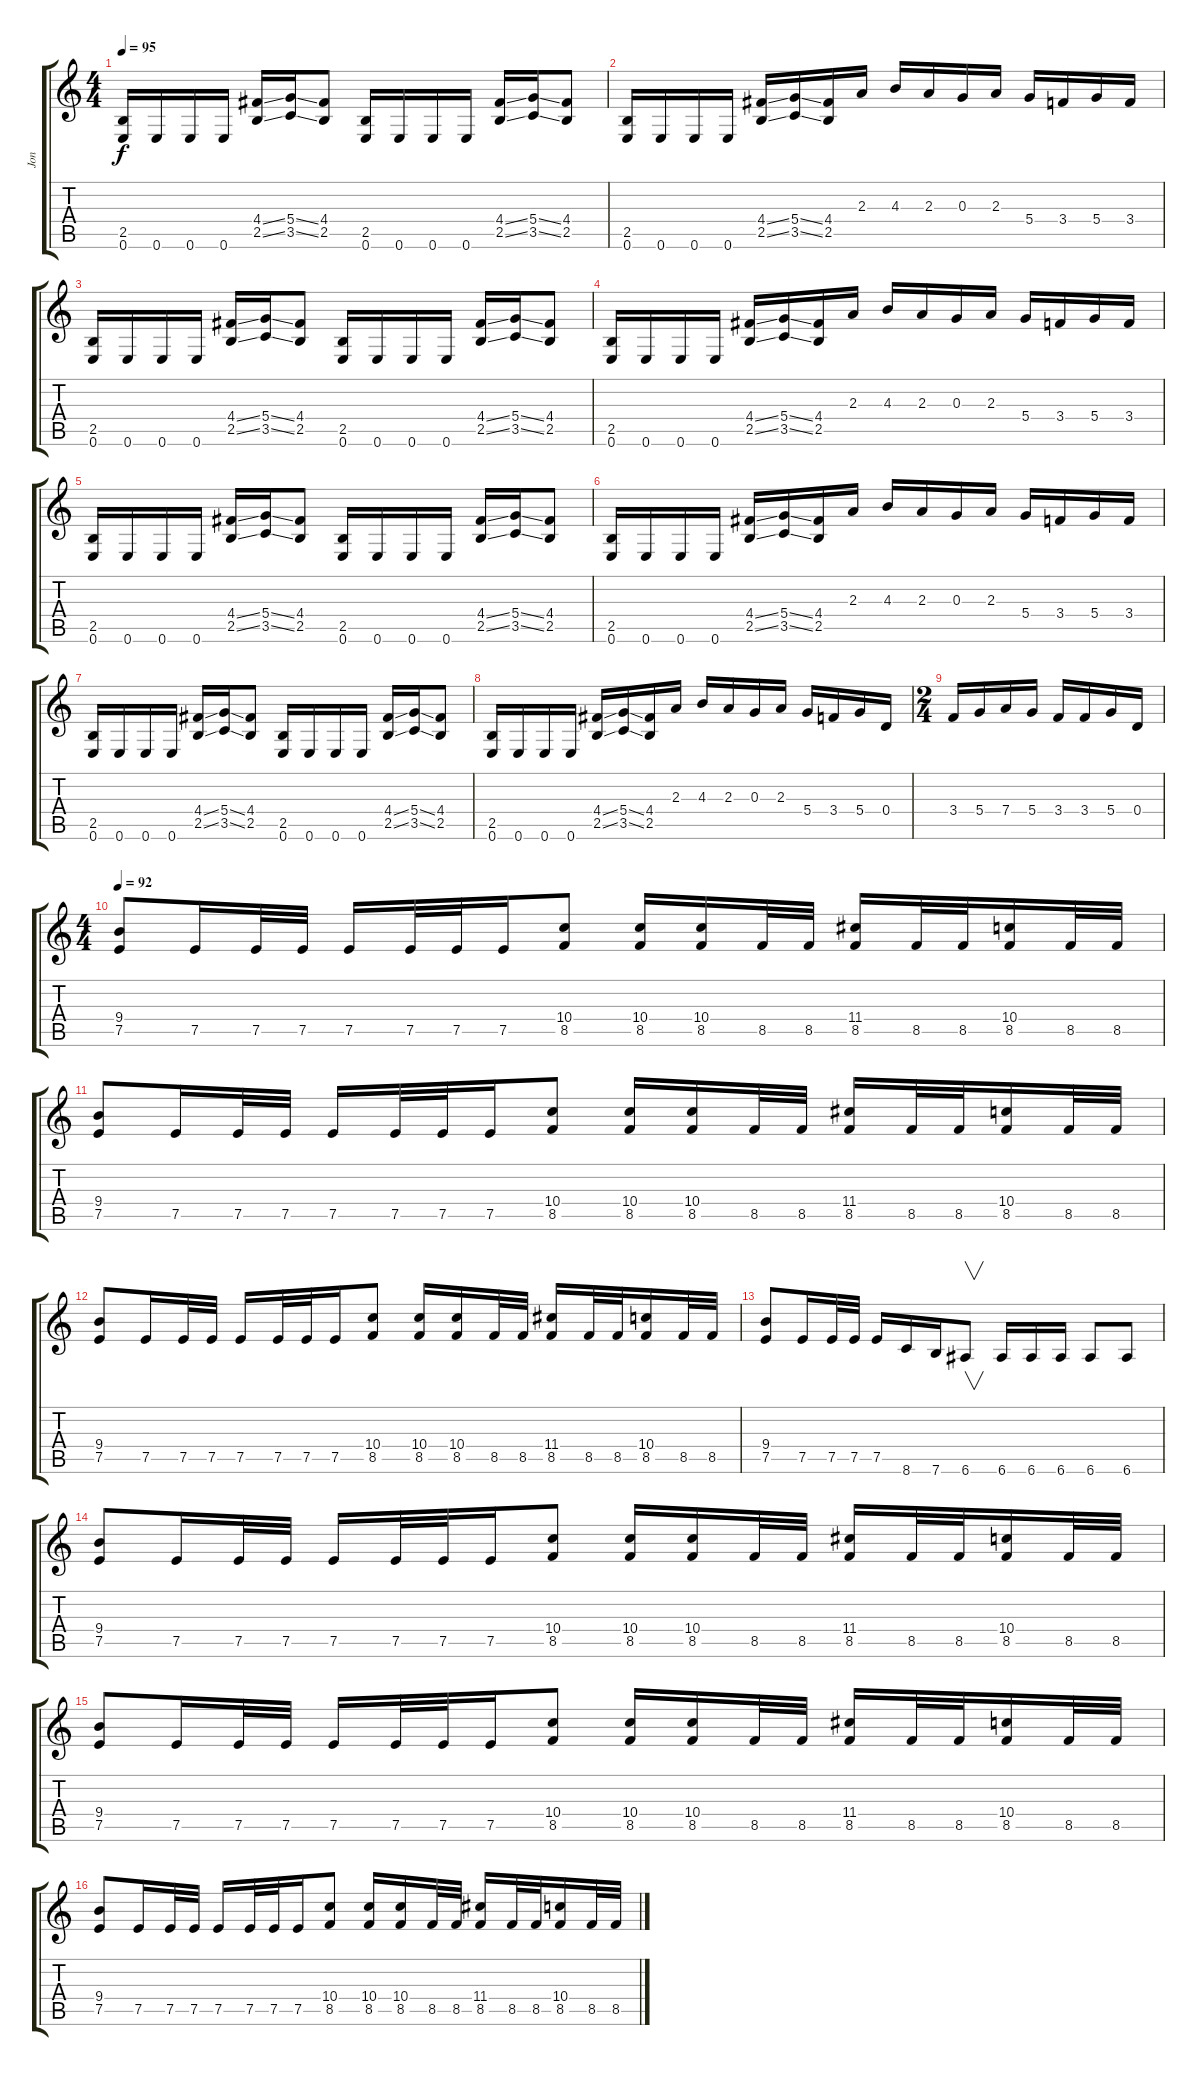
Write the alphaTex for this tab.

\track ("Jon" "Jon") {instrument distortionguitar}
\staff {score tabs}
\tuning (E4 B3 G3 D3 A2 E2) {hide}
\ts (4 4)
\tempo 95
\tempo 90
\tempo 95
\clef g2
\ks c
(2.5 0.6).16{dy f instrument distortionguitar} 0.6.16 0.6.16 0.6.16 (4.4{ss} 2.5{ss}).16 (5.4{ss} 3.5{ss}).16 (4.4 2.5).8 (2.5 0.6).16 0.6.16 0.6.16 0.6.16 (4.4{ss} 2.5{ss}).16 (5.4{ss} 3.5{ss}).16 (4.4 2.5).8 |
(2.5 0.6).16 0.6.16 0.6.16 0.6.16 (4.4{ss} 2.5{ss}).16 (5.4{ss} 3.5{ss}).16 (4.4 2.5).16 2.3.16 4.3.16 2.3.16 0.3.16 2.3.16 5.4.16 3.4.16 5.4.16 3.4.16 |
(2.5 0.6).16 0.6.16 0.6.16 0.6.16 (4.4{ss} 2.5{ss}).16 (5.4{ss} 3.5{ss}).16 (4.4 2.5).8 (2.5 0.6).16 0.6.16 0.6.16 0.6.16 (4.4{ss} 2.5{ss}).16 (5.4{ss} 3.5{ss}).16 (4.4 2.5).8 |
(2.5 0.6).16 0.6.16 0.6.16 0.6.16 (4.4{ss} 2.5{ss}).16 (5.4{ss} 3.5{ss}).16 (4.4 2.5).16 2.3.16 4.3.16 2.3.16 0.3.16 2.3.16 5.4.16 3.4.16 5.4.16 3.4.16 |
(2.5 0.6).16 0.6.16 0.6.16 0.6.16 (4.4{ss} 2.5{ss}).16 (5.4{ss} 3.5{ss}).16 (4.4 2.5).8 (2.5 0.6).16 0.6.16 0.6.16 0.6.16 (4.4{ss} 2.5{ss}).16 (5.4{ss} 3.5{ss}).16 (4.4 2.5).8 |
(2.5 0.6).16 0.6.16 0.6.16 0.6.16 (4.4{ss} 2.5{ss}).16 (5.4{ss} 3.5{ss}).16 (4.4 2.5).16 2.3.16 4.3.16 2.3.16 0.3.16 2.3.16 5.4.16 3.4.16 5.4.16 3.4.16 |
(2.5 0.6).16 0.6.16 0.6.16 0.6.16 (4.4{ss} 2.5{ss}).16 (5.4{ss} 3.5{ss}).16 (4.4 2.5).8 (2.5 0.6).16 0.6.16 0.6.16 0.6.16 (4.4{ss} 2.5{ss}).16 (5.4{ss} 3.5{ss}).16 (4.4 2.5).8 |
(2.5 0.6).16 0.6.16 0.6.16 0.6.16 (4.4{ss} 2.5{ss}).16 (5.4{ss} 3.5{ss}).16 (4.4 2.5).16 2.3.16 4.3.16 2.3.16 0.3.16 2.3.16 5.4.16 3.4.16 5.4.16 0.4.16 |
\ts (2 4)
3.4.16 5.4.16 7.4.16 5.4.16 3.4.16 3.4.16 5.4.16 0.4.16 |
\ts (4 4)
\tempo 92
(9.4 7.5).8 7.5.16 7.5.32 7.5.32 7.5.16 7.5.32 7.5.32 7.5.16 (10.4 8.5).8 (10.4 8.5).16 (10.4 8.5).16 8.5.32 8.5.32 (11.4 8.5).16 8.5.32 8.5.32 (10.4 8.5).16 8.5.32 8.5.32 |
(9.4 7.5).8 7.5.16 7.5.32 7.5.32 7.5.16 7.5.32 7.5.32 7.5.16 (10.4 8.5).8 (10.4 8.5).16 (10.4 8.5).16 8.5.32 8.5.32 (11.4 8.5).16 8.5.32 8.5.32 (10.4 8.5).16 8.5.32 8.5.32 |
(9.4 7.5).8 7.5.16 7.5.32 7.5.32 7.5.16 7.5.32 7.5.32 7.5.16 (10.4 8.5).8 (10.4 8.5).16 (10.4 8.5).16 8.5.32 8.5.32 (11.4 8.5).16 8.5.32 8.5.32 (10.4 8.5).16 8.5.32 8.5.32 |
(9.4 7.5).8 7.5.16 7.5.32 7.5.32 7.5.16 8.6.16 7.6.16 6.6.8{v} 6.6.16 6.6.16 6.6.16 6.6.8 6.6.8 |
(9.4 7.5).8 7.5.16 7.5.32 7.5.32 7.5.16 7.5.32 7.5.32 7.5.16 (10.4 8.5).8 (10.4 8.5).16 (10.4 8.5).16 8.5.32 8.5.32 (11.4 8.5).16 8.5.32 8.5.32 (10.4 8.5).16 8.5.32 8.5.32 |
(9.4 7.5).8 7.5.16 7.5.32 7.5.32 7.5.16 7.5.32 7.5.32 7.5.16 (10.4 8.5).8 (10.4 8.5).16 (10.4 8.5).16 8.5.32 8.5.32 (11.4 8.5).16 8.5.32 8.5.32 (10.4 8.5).16 8.5.32 8.5.32 |
(9.4 7.5).8 7.5.16 7.5.32 7.5.32 7.5.16 7.5.32 7.5.32 7.5.16 (10.4 8.5).8 (10.4 8.5).16 (10.4 8.5).16 8.5.32 8.5.32 (11.4 8.5).16 8.5.32 8.5.32 (10.4 8.5).16 8.5.32 8.5.32
